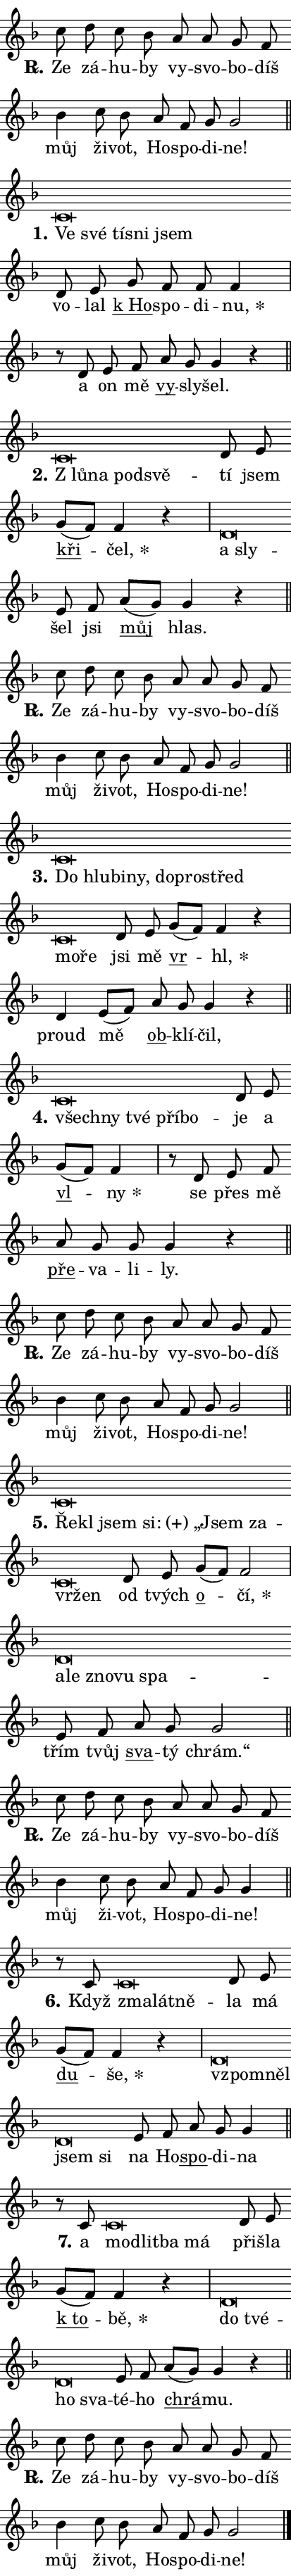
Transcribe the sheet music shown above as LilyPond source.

\version "2.22.1"
\header { tagline = "" }
\paper {
  indent = 0\cm
  top-margin = 0\cm
  right-margin = 0\cm
  bottom-margin = 0\cm
  left-margin = 0\cm
  paper-width = 7\cm
  page-breaking = #ly:one-page-breaking
  system-system-spacing.basic-distance = #11
  score-system-spacing.basic-distance = #11
  ragged-last = ##f
}


%% Author: Thomas Morley
%% https://lists.gnu.org/archive/html/lilypond-user/2020-05/msg00002.html
#(define (line-position grob)
"Returns position of @var[grob} in current system:
   @code{'start}, if at first time-step
   @code{'end}, if at last time-step
   @code{'middle} otherwise
"
  (let* ((col (ly:item-get-column grob))
         (ln (ly:grob-object col 'left-neighbor))
         (rn (ly:grob-object col 'right-neighbor))
         (col-to-check-left (if (ly:grob? ln) ln col))
         (col-to-check-right (if (ly:grob? rn) rn col))
         (break-dir-left
           (and
             (ly:grob-property col-to-check-left 'non-musical #f)
             (ly:item-break-dir col-to-check-left)))
         (break-dir-right
           (and
             (ly:grob-property col-to-check-right 'non-musical #f)
             (ly:item-break-dir col-to-check-right))))
        (cond ((eqv? 1 break-dir-left) 'start)
              ((eqv? -1 break-dir-right) 'end)
              (else 'middle))))

#(define (tranparent-at-line-position vctor)
  (lambda (grob)
  "Relying on @code{line-position} select the relevant enry from @var{vctor}.
Used to determine transparency,"
    (case (line-position grob)
      ((end) (not (vector-ref vctor 0)))
      ((middle) (not (vector-ref vctor 1)))
      ((start) (not (vector-ref vctor 2))))))

noteHeadBreakVisibility =
#(define-music-function (break-visibility)(vector?)
"Makes @code{NoteHead}s transparent relying on @var{break-visibility}"
#{
  \override NoteHead.transparent =
    #(tranparent-at-line-position break-visibility)
#})

#(define delete-ledgers-for-transparent-note-heads
  (lambda (grob)
    "Reads whether a @code{NoteHead} is transparent.
If so this @code{NoteHead} is removed from @code{'note-heads} from
@var{grob}, which is supposed to be @code{LedgerLineSpanner}.
As a result ledgers are not printed for this @code{NoteHead}"
    (let* ((nhds-array (ly:grob-object grob 'note-heads))
           (nhds-list
             (if (ly:grob-array? nhds-array)
                 (ly:grob-array->list nhds-array)
                 '()))
           ;; Relies on the transparent-property being done before
           ;; Staff.LedgerLineSpanner.after-line-breaking is executed.
           ;; This is fragile ...
           (to-keep
             (remove
               (lambda (nhd)
                 (ly:grob-property nhd 'transparent #f))
               nhds-list)))
      ;; TODO find a better method to iterate over grob-arrays, similiar
      ;; to filter/remove etc for lists
      ;; For now rebuilt from scratch
      (set! (ly:grob-object grob 'note-heads)  '())
      (for-each
        (lambda (nhd)
          (ly:pointer-group-interface::add-grob grob 'note-heads nhd))
        to-keep))))

hideNotes = {
  \noteHeadBreakVisibility #begin-of-line-visible
}
unHideNotes = {
  \noteHeadBreakVisibility #all-visible
}

% work-around for resetting accidentals
% https://lilypond.org/doc/v2.23/Documentation/notation/displaying-rhythms#unmetered-music
cadenzaMeasure = {
  \cadenzaOff
  \partial 1024 s1024
  \cadenzaOn
}

#(define-markup-command (accent layout props text) (markup?)
  "Underline accented syllable"
  (interpret-markup layout props
    #{\markup \override #'(offset . 4.3) \underline { #text }#}))

responsum = \markup \concat {
  "R" \hspace #-1.05 \path #0.1 #'((moveto 0 0.07) (lineto 0.9 0.8)) \hspace #0.05 "."
}

\layout {
    \context {
        \Staff
        \remove "Time_signature_engraver"
        \override LedgerLineSpanner.after-line-breaking = #delete-ledgers-for-transparent-note-heads
    }
    \context {
        \Voice {
            \override NoteHead.output-attributes = #'((class . "notehead"))
            \override Hairpin.height = #0.55
        }
    }
    \context {
        \Lyrics {
            \override StanzaNumber.output-attributes = #'((class . "stanzanumber"))
            \override LyricSpace.minimum-distance = #0.9
            \override LyricText.font-name = #"TeX Gyre Schola"
            \override LyricText.font-size = 1
            \override StanzaNumber.font-name = #"TeX Gyre Schola Bold"
            \override StanzaNumber.font-size = 1
        }
    }
}

% magnetic-lyrics.ily
%
%   written by
%     Jean Abou Samra <jean@abou-samra.fr>
%     Werner Lemberg <wl@gnu.org>
%
%   adapted by
%     Jiri Hon <jiri.hon@gmail.com>
%
% Version 2022-Apr-15

% https://www.mail-archive.com/lilypond-user@gnu.org/msg149350.html

#(define (Left_hyphen_pointer_engraver context)
   "Collect syllable-hyphen-syllable occurrences in lyrics and store
them in properties.  This engraver only looks to the left.  For
example, if the lyrics input is @code{foo -- bar}, it does the
following.

@itemize @bullet
@item
Set the @code{text} property of the @code{LyricHyphen} grob between
@q{foo} and @q{bar} to @code{foo}.

@item
Set the @code{left-hyphen} property of the @code{LyricText} grob with
text @q{foo} to the @code{LyricHyphen} grob between @q{foo} and
@q{bar}.
@end itemize

Use this auxiliary engraver in combination with the
@code{lyric-@/text::@/apply-@/magnetic-@/offset!} hook."
   (let ((hyphen #f)
         (text #f))
     (make-engraver
      (acknowledgers
       ((lyric-syllable-interface engraver grob source-engraver)
        (set! text grob)))
      (end-acknowledgers
       ((lyric-hyphen-interface engraver grob source-engraver)
        ;(when (not (grob::has-interface grob 'lyric-space-interface))
          (set! hyphen grob)));)
      ((stop-translation-timestep engraver)
       (when (and text hyphen)
         (ly:grob-set-object! text 'left-hyphen hyphen))
       (set! text #f)
       (set! hyphen #f)))))

#(define (lyric-text::apply-magnetic-offset! grob)
   "If the space between two syllables is less than the value in
property @code{LyricText@/.details@/.squash-threshold}, move the right
syllable to the left so that it gets concatenated with the left
syllable.

Use this function as a hook for
@code{LyricText@/.after-@/line-@/breaking} if the
@code{Left_@/hyphen_@/pointer_@/engraver} is active."
   (let ((hyphen (ly:grob-object grob 'left-hyphen #f)))
     (when hyphen
       (let ((left-text (ly:spanner-bound hyphen LEFT)))
         (when (grob::has-interface left-text 'lyric-syllable-interface)
           (let* ((common (ly:grob-common-refpoint grob left-text X))
                  (this-x-ext (ly:grob-extent grob common X))
                  (left-x-ext
                   (begin
                     ;; Trigger magnetism for left-text.
                     (ly:grob-property left-text 'after-line-breaking)
                     (ly:grob-extent left-text common X)))
                  ;; `delta` is the gap width between two syllables.
                  (delta (- (interval-start this-x-ext)
                            (interval-end left-x-ext)))
                  (details (ly:grob-property grob 'details))
                  (threshold (assoc-get 'squash-threshold details 0.2)))
             (when (< delta threshold)
               (let* (;; We have to manipulate the input text so that
                      ;; ligatures crossing syllable boundaries are not
                      ;; disabled.  For languages based on the Latin
                      ;; script this is essentially a beautification.
                      ;; However, for non-Western scripts it can be a
                      ;; necessity.
                      (lt (ly:grob-property left-text 'text))
                      (rt (ly:grob-property grob 'text))
                      (is-space (grob::has-interface hyphen 'lyric-space-interface))
                      (space (if is-space " " ""))
                      (space-markup (grob-interpret-markup grob " "))
                      (space-size (interval-length (ly:stencil-extent space-markup X)))
                      (extra-delta (if is-space space-size 0))
                      ;; Append new syllable.
                      (ltrt-space (if (and (string? lt) (string? rt))
                                (string-append lt space rt)
                                (make-concat-markup (list lt space rt))))
                      ;; Right-align `ltrt` to the right side.
                      (ltrt-space-markup (grob-interpret-markup
                               grob
                               (make-translate-markup
                                (cons (interval-length this-x-ext) 0)
                                (make-right-align-markup ltrt-space)))))
                 (begin
                   ;; Don't print `left-text`.
                   (ly:grob-set-property! left-text 'stencil #f)
                   ;; Set text and stencil (which holds all collected
                   ;; syllables so far) and shift it to the left.
                   (ly:grob-set-property! grob 'text ltrt-space)
                   (ly:grob-set-property! grob 'stencil ltrt-space-markup)
                   (ly:grob-translate-axis! grob (- (- delta extra-delta)) X))))))))))


#(define (lyric-hyphen::displace-bounds-first grob)
   ;; Make very sure this callback isn't triggered too early.
   (let ((left (ly:spanner-bound grob LEFT))
         (right (ly:spanner-bound grob RIGHT)))
     (ly:grob-property left 'after-line-breaking)
     (ly:grob-property right 'after-line-breaking)
     (ly:lyric-hyphen::print grob)))

squashThreshold = #0.4

\layout {
  \context {
    \Lyrics
    \consists #Left_hyphen_pointer_engraver
    \override LyricText.after-line-breaking =
      #lyric-text::apply-magnetic-offset!
    \override LyricHyphen.stencil = #lyric-hyphen::displace-bounds-first
    \override LyricText.details.squash-threshold = \squashThreshold
    \override LyricHyphen.minimum-distance = 0
    \override LyricHyphen.minimum-length = \squashThreshold
  }
}

squash = \override LyricText.details.squash-threshold = 9999
unSquash = \override LyricText.details.squash-threshold = \squashThreshold

left = \override LyricText.self-alignment-X = #LEFT
unLeft = \revert LyricText.self-alignment-X

starOffset = #(lambda (grob) 
                (let ((x_offset (ly:self-alignment-interface::aligned-on-x-parent grob)))
                  (if (= x_offset 0) 0 (+ x_offset 1.2))))

star = #(define-music-function (syllable)(string?)
"Append star separator at the end of a syllable"
#{
  \once \override LyricText.X-offset = #starOffset
  \lyricmode { \markup {
    #syllable
    \override #'((font-name . "TeX Gyre Schola Bold")) \hspace #0.2 \lower #0.65 \larger "*"
  } }
#})

starAccent = #(define-music-function (syllable)(string?)
"Append star separator at the end of a syllable and make accent"
#{
  \once \override LyricText.X-offset = #starOffset
  \lyricmode { \markup {
    \accent #syllable
    \override #'((font-name . "TeX Gyre Schola Bold")) \hspace #0.2 \lower #0.65 \larger "*"
  } }
#})

breath = #(define-music-function (syllable)(string?)
"Append breathing indicator at the end of a syllable"
#{
  \lyricmode { \markup { #syllable "+" } }
#})

optionalBreath = #(define-music-function (syllable)(string?)
"Append optional breathing indicator at the end of a syllable"
#{
  \lyricmode { \markup { #syllable "(+)" } }
#})


\score {
    <<
        \new Voice = "melody" { \cadenzaOn \key f \major \relative { c''8 d c bes \bar "" a a \bar "" g f \bar "" bes4 \bar "" c8 bes \bar "" a f g g2 \cadenzaMeasure \bar "||" \break }
\relative { c'\breve*1/16 \hideNotes \breve*1/16 \bar "" \breve*1/16 \bar "" \breve*1/16 \breve*1/16 \bar "" \unHideNotes d8 e \bar "" g f f f4 \cadenzaMeasure \bar "|" r8 d8 e8 f \bar "" a g g4 r \cadenzaMeasure \bar "||" \break }
\relative { c'\breve*1/16 \hideNotes \breve*1/16 \bar "" \breve*1/16 \breve*1/16 \bar "" \unHideNotes d8 e \bar "" g[( f)] f4 r \cadenzaMeasure \bar "|" d\breve*1/16 \hideNotes \breve*1/16 \bar "" \unHideNotes e8 f \bar "" a[( g)] g4 r \cadenzaMeasure \bar "||" \break }
\relative { c''8 d c bes \bar "" a a \bar "" g f \bar "" bes4 \bar "" c8 bes \bar "" a f g g2 \cadenzaMeasure \bar "||" \break }
\relative { c'\breve*1/16 \hideNotes \breve*1/16 \bar "" \breve*1/16 \bar "" \breve*1/16 \bar "" \breve*1/16 \bar "" \breve*1/16 \bar "" \breve*1/16 \bar "" \breve*1/16 \breve*1/16 \bar "" \unHideNotes d8 e \bar "" g[( f)] f4 r \cadenzaMeasure \bar "|" d4 e8[( f)] \bar "" a g g4 r \cadenzaMeasure \bar "||" \break }
\relative { c'\breve*1/16 \hideNotes \breve*1/16 \bar "" \breve*1/16 \bar "" \breve*1/16 \breve*1/16 \bar "" \unHideNotes d8 e \bar "" g[( f)] f4 \cadenzaMeasure \bar "|" r8 d8 e8 f \bar "" a g g g4 r \cadenzaMeasure \bar "||" \break }
\relative { c''8 d c bes \bar "" a a \bar "" g f \bar "" bes4 \bar "" c8 bes \bar "" a f g g2 \cadenzaMeasure \bar "||" \break }
\relative { c'\breve*1/16 \hideNotes \breve*1/16 \bar "" \breve*1/16 \bar "" \breve*1/16 \bar "" \breve*1/16 \bar "" \breve*1/16 \bar "" \breve*1/16 \breve*1/16 \bar "" \unHideNotes d8 e \bar "" g[( f)] f2 \cadenzaMeasure \bar "|" d\breve*1/16 \hideNotes \breve*1/16 \bar "" \breve*1/16 \bar "" \breve*1/16 \breve*1/16 \bar "" \unHideNotes e8 f \bar "" a g g2 \cadenzaMeasure \bar "||" \break }
\relative { c''8 d c bes \bar "" a a \bar "" g f \bar "" bes4 \bar "" c8 bes \bar "" a f g g4 \cadenzaMeasure \bar "||" \break }
\relative { r8 c'8 c\breve*1/16 \hideNotes \breve*1/16 \breve*1/16 \bar "" \unHideNotes d8 e \bar "" g[( f)] f4 r \cadenzaMeasure \bar "|" d\breve*1/16 \hideNotes \breve*1/16 \bar "" \breve*1/16 \breve*1/16 \bar "" \unHideNotes e8 f \bar "" a g g4 \cadenzaMeasure \bar "||" \break }
\relative { r8 c'8 c\breve*1/16 \hideNotes \breve*1/16 \bar "" \breve*1/16 \breve*1/16 \bar "" \unHideNotes d8 e \bar "" g[( f)] f4 r \cadenzaMeasure \bar "|" d\breve*1/16 \hideNotes \breve*1/16 \bar "" \breve*1/16 \breve*1/16 \bar "" \unHideNotes e8 f \bar "" a[( g)] g4 r \cadenzaMeasure \bar "||" \break }
\relative { c''8 d c bes \bar "" a a \bar "" g f \bar "" bes4 \bar "" c8 bes \bar "" a f g g2 \cadenzaMeasure \bar "||" \break } \bar "|." }
        \new Lyrics \lyricsto "melody" { \lyricmode { \set stanza = \responsum
Ze zá -- hu -- by vy -- svo -- bo -- díš můj ži -- vot, Ho -- spo -- di -- ne!
\set stanza = "1."
\left Ve \squash své tí -- sni jsem \unLeft \unSquash vo -- lal \markup \accent "k Ho" -- spo -- di -- \star nu, a on mě \markup \accent vy -- sly -- šel.
\set stanza = "2."
\left "Z lů" -- \squash na pod -- svě -- \unLeft \unSquash tí jsem \markup \accent kři -- \star čel, \left a \squash sly -- \unLeft \unSquash šel jsi \markup \accent můj hlas.
\set stanza = \responsum
Ze zá -- hu -- by vy -- svo -- bo -- díš můj ži -- vot, Ho -- spo -- di -- ne!
\set stanza = "3."
\left Do \squash hlu -- bi -- ny, do -- pro -- střed mo -- ře \unLeft \unSquash jsi mě \markup \accent vr -- \star hl, proud mě \markup \accent ob -- klí -- čil,
\set stanza = "4."
\left všech -- \squash ny tvé pří -- bo -- \unLeft \unSquash je a \markup \accent vl -- \star ny se přes mě \markup \accent pře -- va -- li -- ly.
\set stanza = \responsum
Ze zá -- hu -- by vy -- svo -- bo -- díš můj ži -- vot, Ho -- spo -- di -- ne!
\set stanza = "5."
\left Ře -- \squash kl jsem \optionalBreath si: „Jsem za -- vr -- žen \unLeft \unSquash od tvých \markup \accent o -- \star čí, \left a -- \squash le zno -- vu spa -- \unLeft \unSquash třím tvůj \markup \accent sva -- tý chrám.“
\set stanza = \responsum
Ze zá -- hu -- by vy -- svo -- bo -- díš můj ži -- vot, Ho -- spo -- di -- ne!
\set stanza = "6."
Když \left zma -- \squash lát -- ně -- \unLeft \unSquash la má \markup \accent du -- \star še, \left vzpo -- \squash mněl jsem si \unLeft \unSquash na Ho -- \markup \accent spo -- di -- na
\set stanza = "7."
a \left mo -- \squash dlit -- ba má \unLeft \unSquash při -- šla \markup \accent "k to" -- \star bě, \left do \squash tvé -- ho sva -- \unLeft \unSquash té -- ho \markup \accent chrá -- mu.
\set stanza = \responsum
Ze zá -- hu -- by vy -- svo -- bo -- díš můj ži -- vot, Ho -- spo -- di -- ne! } }
    >>
    \layout {}
}
